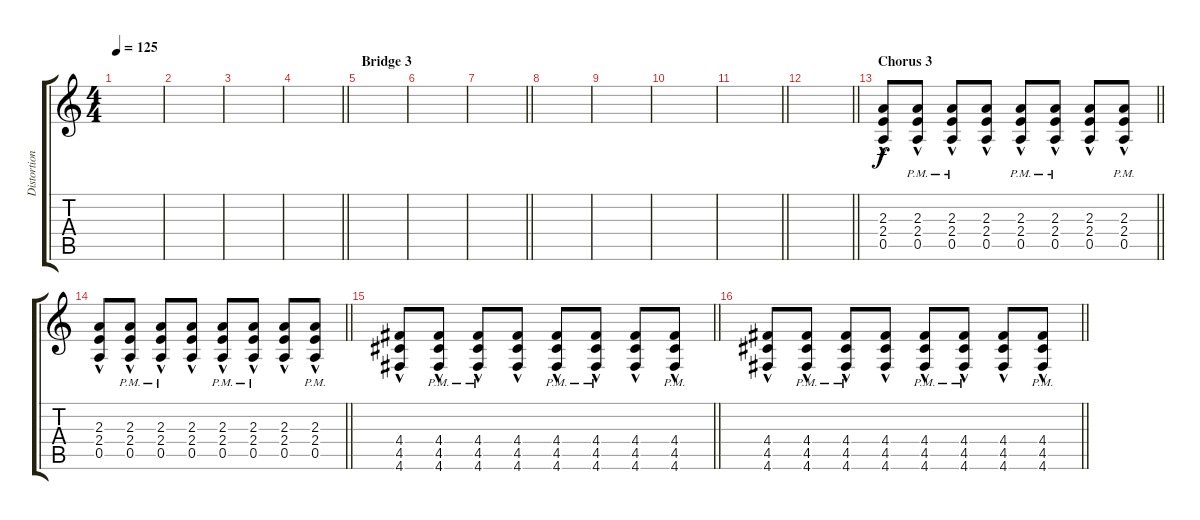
\track ("Distortion Guitar 1" "Distortion") {instrument overdrivenguitar}
\staff {score tabs}
\tuning (E4 B3 G3 D3 A2 D2) {hide}
\ts (4 4)
\tempo 125
\clef g2
\ks c
|
|
|
\barLineRight lightlight
|
\section ("" "Bridge 3")
|
|
\barLineRight lightlight
|
|
|
|
\barLineRight lightlight
|
\barLineRight lightlight
|
\section ("" "Chorus 3")
\barLineRight lightlight
(2.3 2.4 0.5{hac}).8 (2.3{pm} 2.4{pm} 0.5{hac pm}).8 (2.3{pm} 2.4{pm} 0.5{hac pm}).8 (2.3 2.4 0.5{hac}).8 (2.3{pm} 2.4{pm} 0.5{hac pm}).8 (2.3{pm} 2.4{pm} 0.5{hac pm}).8 (2.3 2.4 0.5{hac}).8 (2.3{pm} 2.4{pm} 0.5{hac pm}).8 |
\barLineRight lightlight
(2.3 2.4 0.5{hac}).8 (2.3{pm} 2.4{pm} 0.5{hac pm}).8 (2.3{pm} 2.4{pm} 0.5{hac pm}).8 (2.3 2.4 0.5{hac}).8 (2.3{pm} 2.4{pm} 0.5{hac pm}).8 (2.3{pm} 2.4{pm} 0.5{hac pm}).8 (2.3 2.4 0.5{hac}).8 (2.3{pm} 2.4{pm} 0.5{hac pm}).8 |
\barLineRight lightlight
(4.4 4.5{hac} 4.6).8 (4.4{pm} 4.5{hac pm} 4.6{pm}).8 (4.4{pm} 4.5{hac pm} 4.6{pm}).8 (4.4 4.5{hac} 4.6).8 (4.4{pm} 4.5{hac pm} 4.6{pm}).8 (4.4{pm} 4.5{hac pm} 4.6{pm}).8 (4.4 4.5{hac} 4.6).8 (4.4{pm} 4.5{hac pm} 4.6{pm}).8 |
\barLineRight lightlight
(4.4 4.5{hac} 4.6).8 (4.4{pm} 4.5{hac pm} 4.6{pm}).8 (4.4{pm} 4.5{hac pm} 4.6{pm}).8 (4.4 4.5{hac} 4.6).8 (4.4{pm} 4.5{hac pm} 4.6{pm}).8 (4.4{pm} 4.5{hac pm} 4.6{pm}).8 (4.4 4.5{hac} 4.6).8 (4.4{pm} 4.5{hac pm} 4.6{pm}).8
